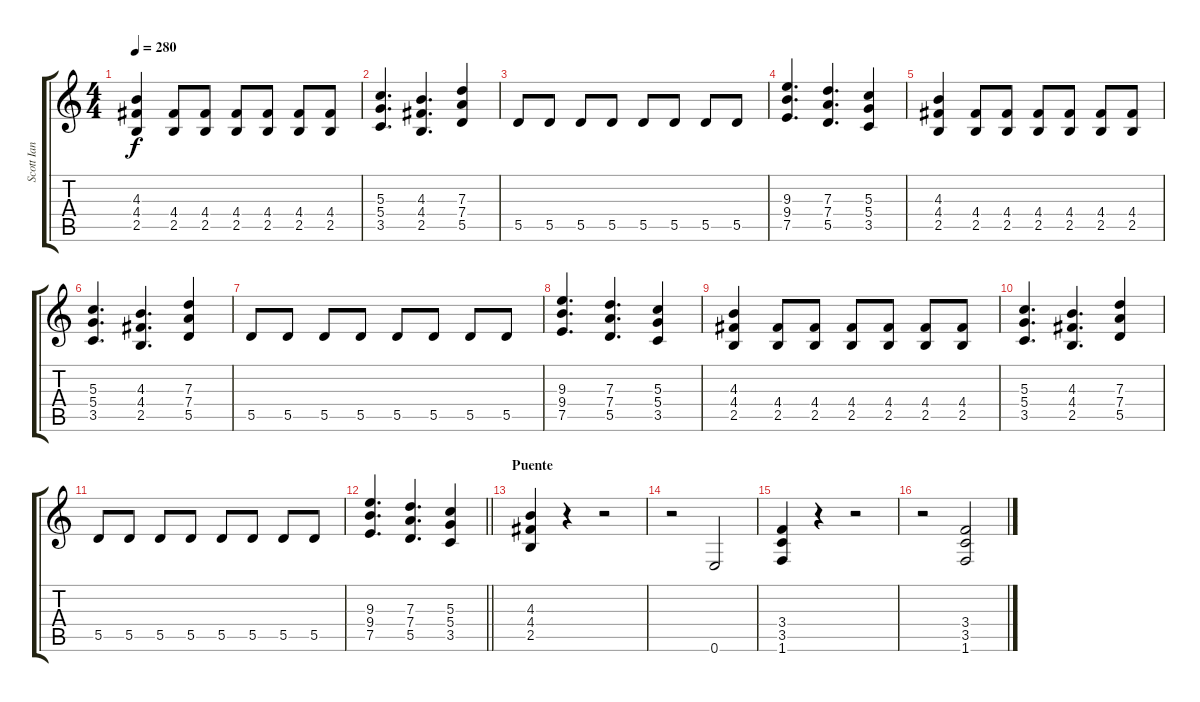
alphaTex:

\track ("Scott Ian" "Scott Ian") {instrument distortionguitar}
\staff {score tabs}
\tuning (E4 B3 G3 D3 A2 E2) {hide}
\ts (4 4)
\tempo 280
\clef g2
\ks c
(4.3 4.4 2.5).4{dy f} (4.4 2.5).8 (4.4 2.5).8 (4.4 2.5).8 (4.4 2.5).8 (4.4 2.5).8 (4.4 2.5).8 |
(5.3 5.4 3.5).4{d} (4.3 4.4 2.5).4{d} (7.3 7.4 5.5).4 |
5.5.8 5.5.8 5.5.8 5.5.8 5.5.8 5.5.8 5.5.8 5.5.8 |
(9.3 9.4 7.5).4{d} (7.3 7.4 5.5).4{d} (5.3 5.4 3.5).4 |
(4.3 4.4 2.5).4 (4.4 2.5).8 (4.4 2.5).8 (4.4 2.5).8 (4.4 2.5).8 (4.4 2.5).8 (4.4 2.5).8 |
(5.3 5.4 3.5).4{d} (4.3 4.4 2.5).4{d} (7.3 7.4 5.5).4 |
5.5.8 5.5.8 5.5.8 5.5.8 5.5.8 5.5.8 5.5.8 5.5.8 |
(9.3 9.4 7.5).4{d} (7.3 7.4 5.5).4{d} (5.3 5.4 3.5).4 |
(4.3 4.4 2.5).4 (4.4 2.5).8 (4.4 2.5).8 (4.4 2.5).8 (4.4 2.5).8 (4.4 2.5).8 (4.4 2.5).8 |
(5.3 5.4 3.5).4{d} (4.3 4.4 2.5).4{d} (7.3 7.4 5.5).4 |
5.5.8 5.5.8 5.5.8 5.5.8 5.5.8 5.5.8 5.5.8 5.5.8 |
\barLineRight lightlight
(9.3 9.4 7.5).4{d} (7.3 7.4 5.5).4{d} (5.3 5.4 3.5).4 |
\section ("" "Puente")
(4.3 4.4 2.5).4 r.4 r.2 |
r.2 0.6.2 |
(3.4 3.5 1.6).4 r.4 r.2 |
r.2 (3.4 3.5 1.6).2
